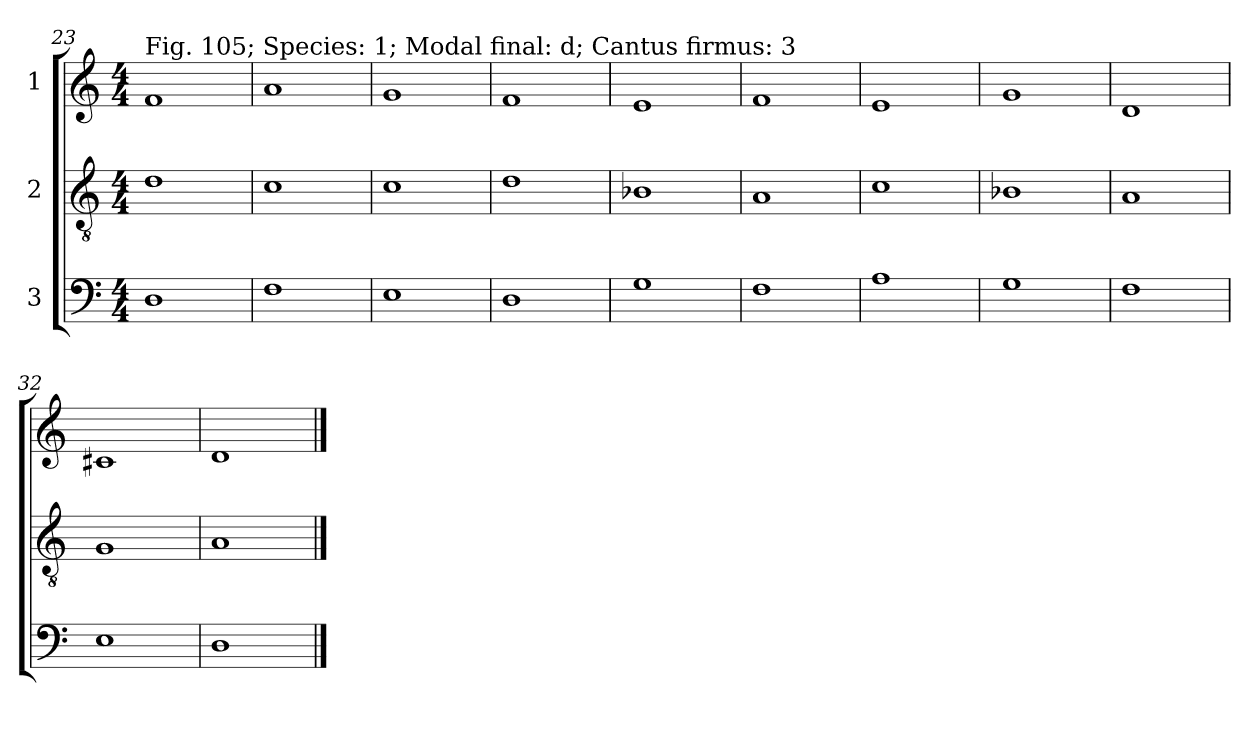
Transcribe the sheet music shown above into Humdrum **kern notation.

**kern	**kern	**kern
*part3	*part2	*part1
*staff3	*staff2	*staff1
*I"3	*I"2	*I"1
!!LO:LB:g=z
*clefF4	*clefGv2	*clefG2
*k[]	*k[]	*k[]
*M4/4	*M4/4	*M4/4
=23	=23	=23
!	!	!LO:TX:a:t=Fig. 105; Species&colon; 1; Modal final&colon; d; Cantus firmus&colon; 3
1D	1d	1f
=24	=24	=24
1F	1c	1a
=25	=25	=25
1E	1c	1g
=26	=26	=26
1D	1d	1f
=27	=27	=27
1G	1B-X	1e
=28	=28	=28
1F	1A	1f
=29	=29	=29
1A	1c	1e
=30	=30	=30
1G	1B-X	1g
=31	=31	=31
1F	1A	1d
=32	=32	=32
1E	1G	1c#X
=33	=33	=33
1D	1A	1d
==	==	==
*-	*-	*-
